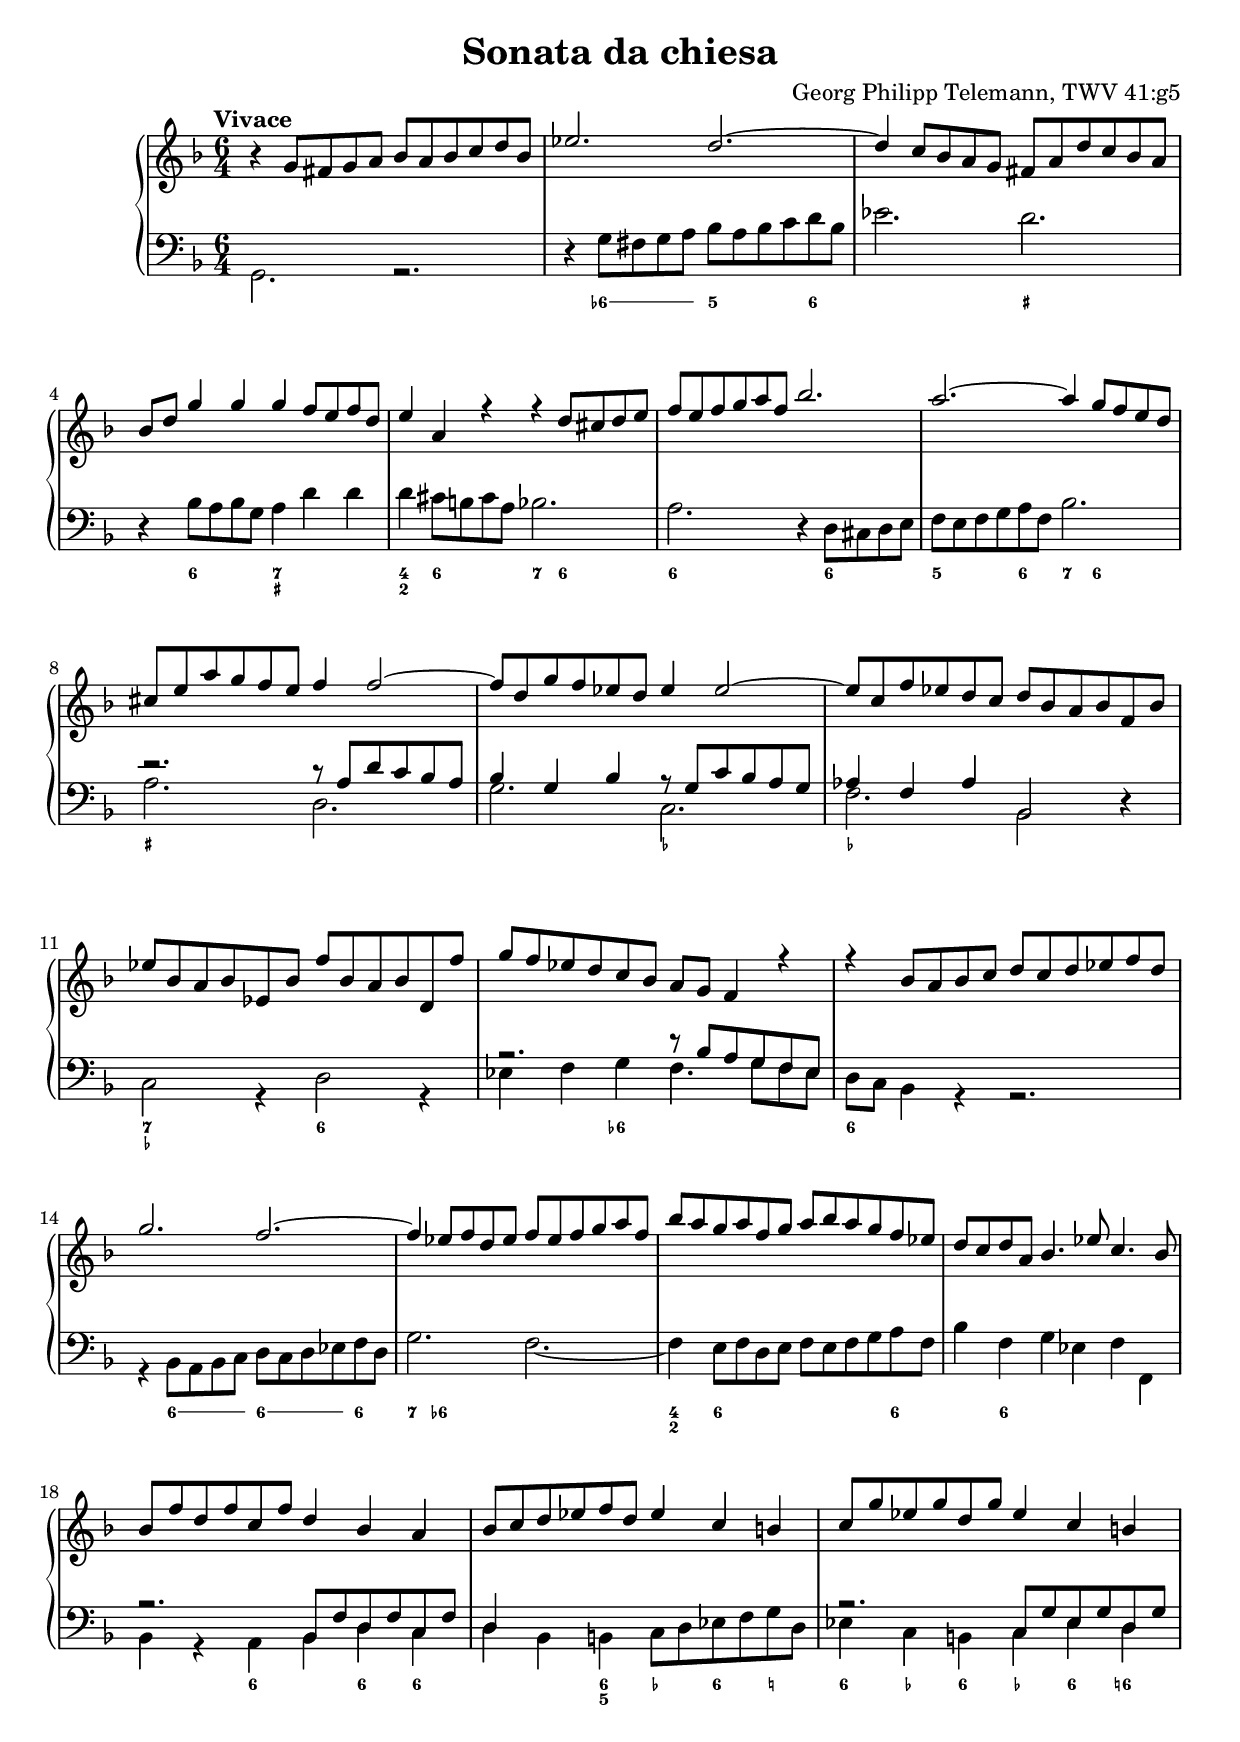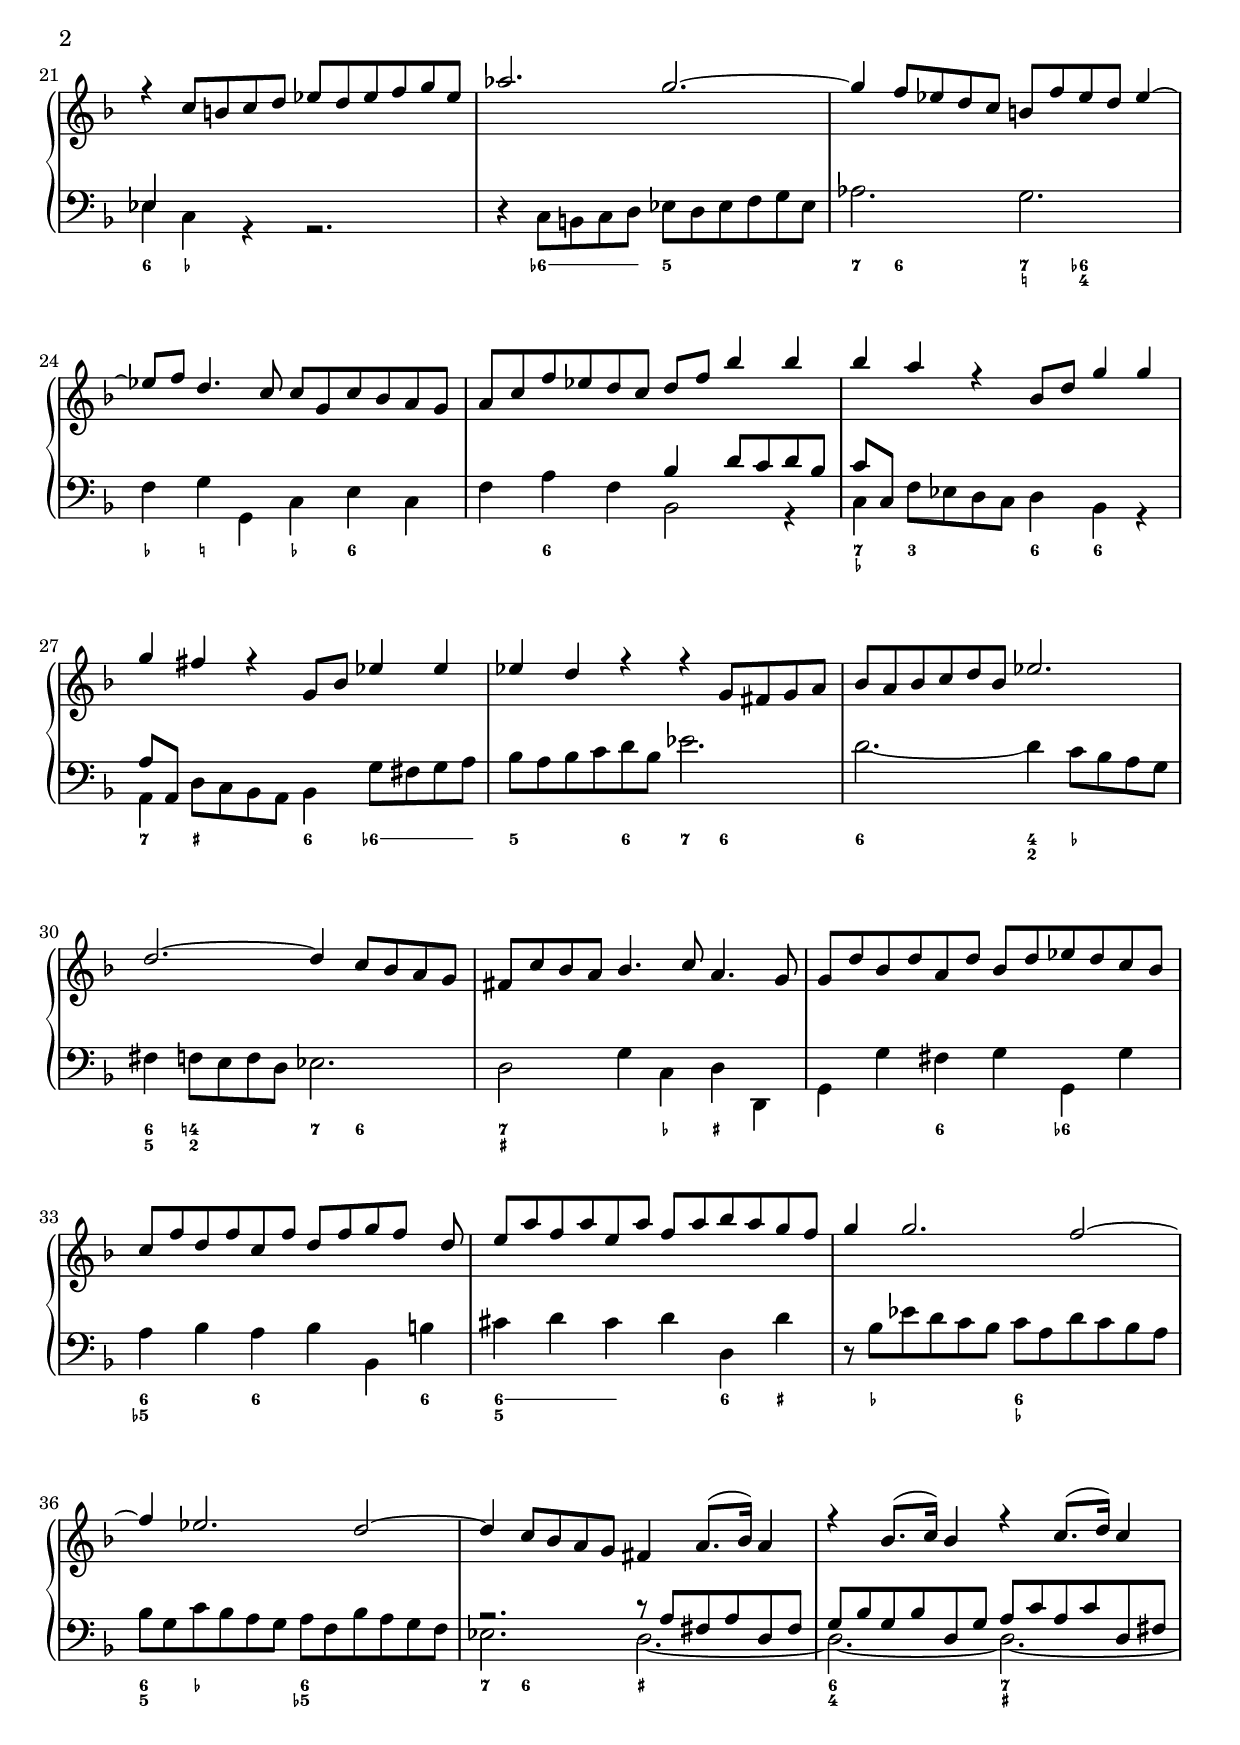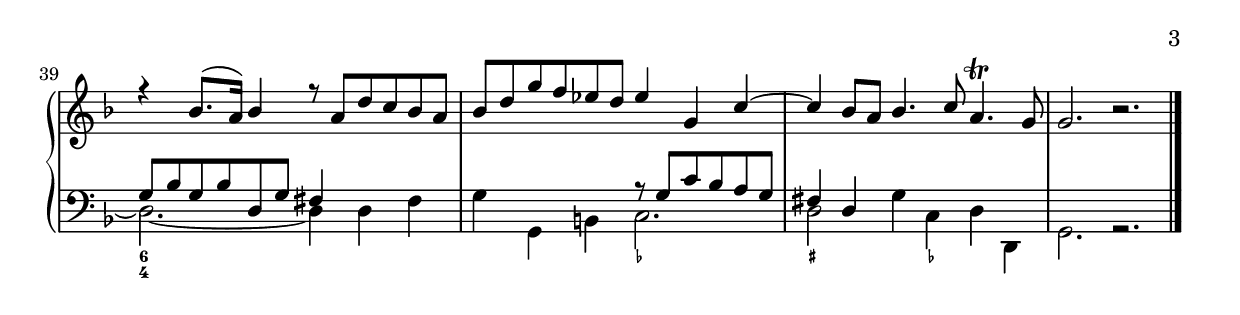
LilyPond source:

\header {
  title = "Sonata da chiesa"
  composer = "Georg Philipp Telemann, TWV 41:g5"
}
global = { \key d \minor \time 6/4 \tempo "Vivace" }

rightOne = { \global 
  b\rest g8 fis g a bes a bes c d bes | es2. d ~ | d4 c8 bes a g fis a d c bes a |
  bes d g4 g g f8 e f d | e4 a, r r d8 cis d e |  f e f g a f bes2. | a ~ a4 g8 f e d |
  cis e a g f e f4 f2 ~| f8 d g f es d es4 es2 ~ | es8 c f es d c d bes a bes f bes |
  es bes a bes es, bes' f' bes, a bes d, f' | g f es d c bes a g f4 r | r bes8 a bes c d c d es f d | g2. f ~ |
  f4 es8 f d es f es f g a f | bes a g a f g a bes a g f es | d c d a bes4. es8 c4. bes8 |
  bes f' d f c f d4 bes a | bes8 c d es f d es4 c b | c8 g' es g d g es4 c b | r4 c8 b c d es d es f g es | 
  as2. g ~ | g4 f8 es d c b f' es d es4 ~ | es8 f d4. c8 c g c bes a g | a c f es d c d f bes4 bes | 
  bes a  r bes,8 d g4 g | g fis r g,8 bes es4 es | es d r r g,8 fis g a | bes a bes c d bes es2. | d ~ d4 c8 bes a g |
  fis c' bes a bes4. c8 a4. g8 | g d' bes d a d bes d es d c bes | c f d f c f d f g f s d |
  e a f a e a f a bes a g f | g4 g2. f2 ~ | f4 es2. d2 ~| d4 c8 bes a g fis4 a8. (bes16) a4 | 
  r4 bes8. (c16) bes4 r4 c8. (d16) c4 | r4 bes8. (a16) bes4 r8 a d c bes a | bes d g f es d es4 g, c~ | 
  c bes8 a bes4. c8 a4.\trill g8| g2. bes\rest \bar "|."
}

leftOne = { \global 
  s1. | s | s | s | s | s | s | 
  r2. r8 a d c bes a | bes4 g bes r8 g c bes a g | as4 f as bes,2 s4 | 
  s1. | 
  r2. r8 bes' a g f es | s1. | s | s | s | s |
  r2. bes8 f' d f c f | d4 s2 s2. |  
  r2. c8 g' es g d g | es4 s2 s2. | s1. | s | s |
  s2. bes'4 d8 c d bes | c c, s4 s1 | a'8 a, s4 s1 |
  s1. | s | s | s | s | s | s | s | s | 
  r2. r8 a' fis a d, fis | g bes g bes d, g a c a c d, fis | g bes g bes d, g fis4 s2 |
  s2. r8 g c bes a g | fis4 d s1 |
}

leftTwo = { \global
  g2. r | d'4\rest g8 fis g a bes a bes c d bes | es2. d | d,4\rest bes'8 a bes g a4 d d | d cis8 b cis a bes2.|
  a d,4\rest d8 cis d e | f e f g a f bes2. | a d, | g c, | f bes,2 d4\rest | c2 r4 d2 r4 | es f g f4. g8 f es |
  d c bes4 r r2. | r4 bes8 a bes c d c d es f d | g2. f2. ~ | f4  e8 f d e f e f g a f | bes4 f g es f f, | 
  bes r a bes d c | d bes b c8 d es f g d | es4 c b c es d | es c r r2. | d4\rest c8 b c d es d es f g es |
  as2. g | f4 g g, c e c | f a f bes,2 r4 | c4 f8 es d c d4 bes r | a4 d8 c bes a bes4 g'8 fis g a |
  bes  a bes c d bes es2. | d ~ d4 c8 bes a g | fis4 f8 e f d es2. | d2 g4 c, d d, |
  g g' fis g g, g' | a bes a bes bes, b' | cis d cis d d, d' | d,8 \rest bes'8 es d c bes c a d c bes a |
  bes g c bes a g a f bes a g f | es2. d ~ | d ~ d ~| d ~ d4 d fis | g g, b c2. | d2 g4 c, d d, | g2. r
}

numbers = \figuremode { 
  <_>1. <_>4 \bassFigureExtendersOn <6->8 <6-> <6-> <6-> <5>2 <6>4
  <_>2. <_+> <_>4 <6>2 <7 _+>2. <4 2>4 <6>2 <7>4 <6>2 <6\!>1 <6\!>2 | <5>2 <6>4 <7> <6>2 |
  <_+>2. <_>1. <_-\!>2. <_-\!> <_> <7 _-> <6> <_>2 <6->4 <_>2. <6>1. | <_>4 <6>8 <6><6><6><6\!>
  <6><6><6><6\!>4 | <7>4 <6->2 <_>2. | <4 2>4 <6>1 <6\!>4 | <_> <6> <_>1 | <_\!>2 <6>2 <6\!>4 <6\!> |
  <_>2 <6 5>4 <_->4 <6> <_!> | <6> <_-> <6> <_-> <6> <6!> <6> <_->2 <_>2. | 
  <_\!>4 <6->8 <6-> <6-><6-> <5>2. | <7>4 <6>2 <7 _!>4 <6- 4>2 | <_->4 <_!>2 <_->4 <6>2 |
  <_>4 <6>2 <_>2. | <7 _->4 <3>2 <6\!>4 <6\!>2 | <7>4 <_+>2 <6>4 <6->8 <6-> <6-> <6-> | 
  <5>2 <6>4 <7> <6>2 | <6\!>2. <4 2>4 <_->2 | <6 5>4 <4! 2>2 <7>4 <6>2 | <7 _+>2. <_->4 <_+>2 |
  <_>2 <6> <6-> | <6 5-> <6\!>2. <6\!>4 | <6\! 5>2 <6> <6\!>4 <_+> | <_>8 <_-> <_>2 <6 _->2. |
  \bassFigureExtendersOff <6 5>4 <_->2 <6 5->2. | <7>4 <6>2 <_+>2. | <6 4> <7 _+> | <6 4>1. |
  <_>2. <_-> | <_+> <_-> | 
  
}


\score {
    \new PianoStaff \with { midiInstrument = "harpsichord" } <<
        \new Staff <<
            \new Voice \relative c'' { \voiceOne \rightOne }
            \new Voice \relative a' { \voiceTwo }
        >>
        \new Staff <<
            \new Voice \relative c' { \clef bass \voiceOne \leftOne }
            \new Voice \relative c { \voiceTwo \leftTwo }
        >>
		\new FiguredBass { \numbers } 
    >>
    \layout{} \midi{ \tempo 2. = 70 }
}